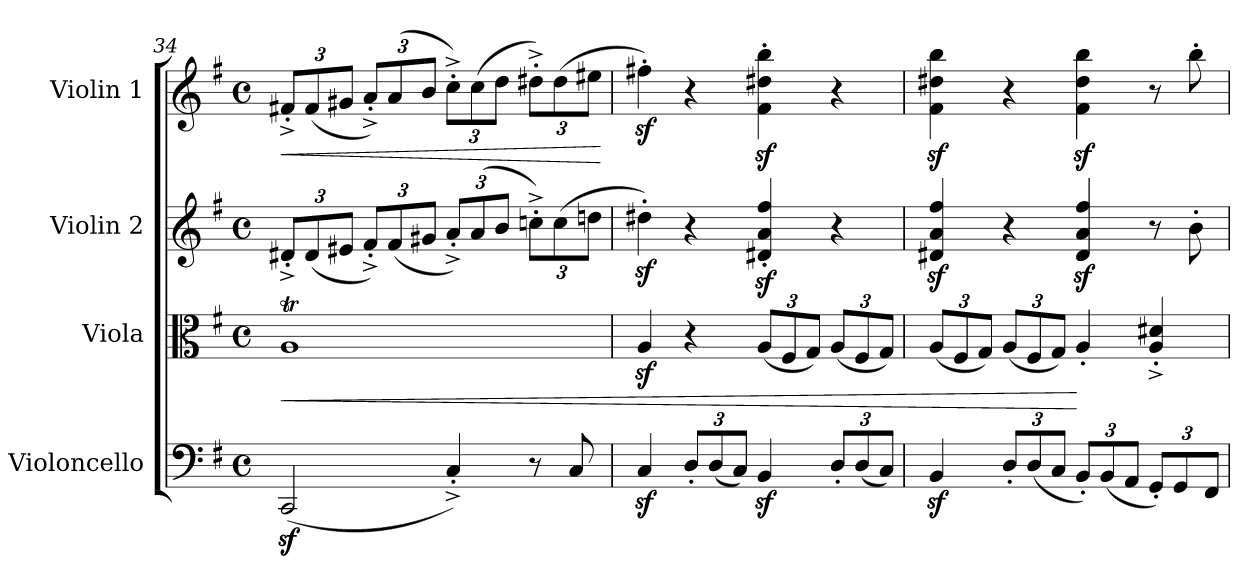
**kern	**kern	**dynam	**kern	**kern	**dynam
*part4	*part3	*part3	*part2	*part1	*part1
*staff4	*staff3	*staff3	*staff2	*staff1	*staff1
*I"Violoncello	*I"Viola	*	*I"Violin 2	*I"Violin 1	*
*I'Vc	*I'Vla	*	*I'Vln	*I'Vln	*
*clefF4	*clefC3	*	*clefG2	*clefG2	*
*k[f#]	*k[f#]	*	*k[f#]	*k[f#]	*
*M4/4	*M4/4	*	*M4/4	*M4/4	*
*met(c)	*met(c)	*	*met(c)	*met(c)	*
=34	=34	=34	=34	=34	=34
!	!	!LO:HP:b	!	!	!
*	*	*	*Xbrackettup	*Xbrackettup	*
!	!	!	!	!	!LO:HP:b
(2CCz</	1AT	<	12d#X'^/L	12f#X'^/L	<
.	.	.	(12d#/	(12f#/	.
.	.	.	12e#X/J	12g#X/J	.
.	.	.	12f#'^/L)	12a'^/L)	.
.	.	.	(12f#/	(12a/	.
.	.	.	12g#X/J	12b/J	.
4C'^/)	.	.	12a'^/L)	12cc'^\L)	.
.	.	.	(12a/	(12cc\	.
.	.	.	12b/J	12dd\J	.
8r	.	.	12ccn'^\L)	12dd#X'^\L)	.
.	.	.	(12cc\	(12dd#\	.
8C/	.	.	.	.	.
.	.	.	12ddn\J	12ee#X\J	.
.	.	.	.	.	[
=35	=35	=35	=35	=35	=35
4Cz</	4Az</	.	4dd#Xz<'\)	4ff#Xz<'\)	.
*Xbrackettup	*	*	*	*	*
12D'/L	4r	.	4r	4r	.
(12D/	.	.	.	.	.
12C/J)	.	.	.	.	.
*	*Xbrackettup	*	*	*	*
4BBz</	(12A/L	.	4d#X/z<' 4a/z<' 4ff#/z<'	4f#\z<' 4dd#X\z<' 4bb\z<'	.
.	12F#/	.	.	.	.
.	12G/J)	.	.	.	.
*brackettup	*	*	*	*	*
12D'/L	(12A/L	.	4r	4r	.
(12D/	12F#/	.	.	.	.
12C/J)	12G/J)	.	.	.	.
!!LO:PB:g=z
=36	=36	=36	=36	=36	=36
4BBz</	(12A/L	.	4d#X/z< 4a/z< 4ff#/z<	4f#\z< 4dd#X\z< 4bb\z<	.
.	12F#/	.	.	.	.
.	12G/J)	.	.	.	.
12D'/L	(12A/L	.	4r	4r	.
(12D/	12F#/	.	.	.	.
12C/J	12G/J)	.	.	.	.
*Xbrackettup	*	*	*	*	*
12BB'/L)	4A'/	[	4d#/z< 4a/z< 4ff#/z<	4f#\z< 4dd#\z< 4bb\z<	.
(12BB/	.	.	.	.	.
12AA/J	.	.	.	.	.
12GG'/L)	4A/'^ 4d#X/'^	.	8r	8r	.
12GG/	.	.	.	.	.
.	.	.	8b'\	8bb'\	.
12FF#/J	.	.	.	.	.
=	=	=	=	=	=
*-	*-	*-	*-	*-	*-
